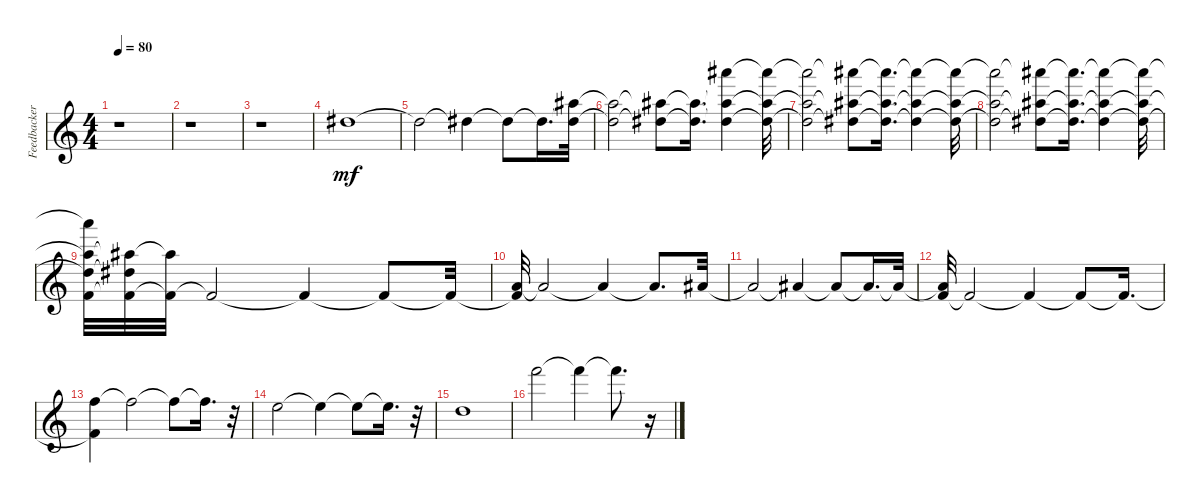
\track ("Feedbacker (Staff 1)" "Feedbacker") {instrument distortionguitar}
\staff {score}
\tuning (E4 B3 G3 D3 A2 E2 B1) {hide}
\ts (4 4)
\tempo 80
\clef g2
\ks c
r.1{dy mf} |
r.1 |
r.1 |
4.2.1 |
4.2{t}.2 4.2{t}.4 4.2{t}.8 4.2{t}.16{d} (6.1 4.2{t}).32 |
(6.1{t} 4.2{t}).2 (6.1{t} 4.2{t}).8 (6.1{t} 4.2{t}).16{d} (6.1{t} 4.2{t} 27.3).4 (6.1{t} 4.2{t} 27.3{t}).32 |
(6.1{t} 4.2{t} 27.3{t}).2 (6.1{t} 4.2{t} 27.3{t}).8 (6.1{t} 4.2{t} 27.3{t}).16{d} (6.1{t} 4.2{t} 27.3{t}).4 (6.1{t} 4.2{t} 27.3{t}).32 |
(6.1{t} 4.2{t} 27.3{t}).2 (6.1{t} 4.2{t} 27.3{t}).8 (6.1{t} 4.2{t} 27.3{t}).16{d} (6.1{t} 4.2{t} 27.3{t}).4 (6.1{t} 4.2{t} 27.3{t}).32 |
(6.1{t} 4.2{t} 27.3{t} 3.4).32 (6.1{t} 4.2{t} 3.4{t}).32 (6.1{t} 3.4{t}).32 3.4{t}.2 3.4{t}.4 3.4{t}.8 3.4{t}.32 |
(2.3 3.4{t}).32 2.3{t}.2 2.3{t}.4 2.3{t}.8{d} 3.3.32 |
3.3{t}.2 3.3{t}.4 3.3{t}.8 3.3{t}.16{d} 3.3{t}.32 |
(3.3{t} 3.4).32 3.4{t}.2 3.4{t}.4 3.4{t}.8 3.4{t}.16{d} |
(1.1 3.4{t}).4 1.1{t}.2 1.1{t}.8 1.1{t}.16{d} r.32 |
0.1.2 0.1{t}.4 0.1{t}.8 0.1{t}.16{d} r.32 |
3.2.1 |
13.1.2 13.1{t}.4 13.1{t}.8{d} r.16
